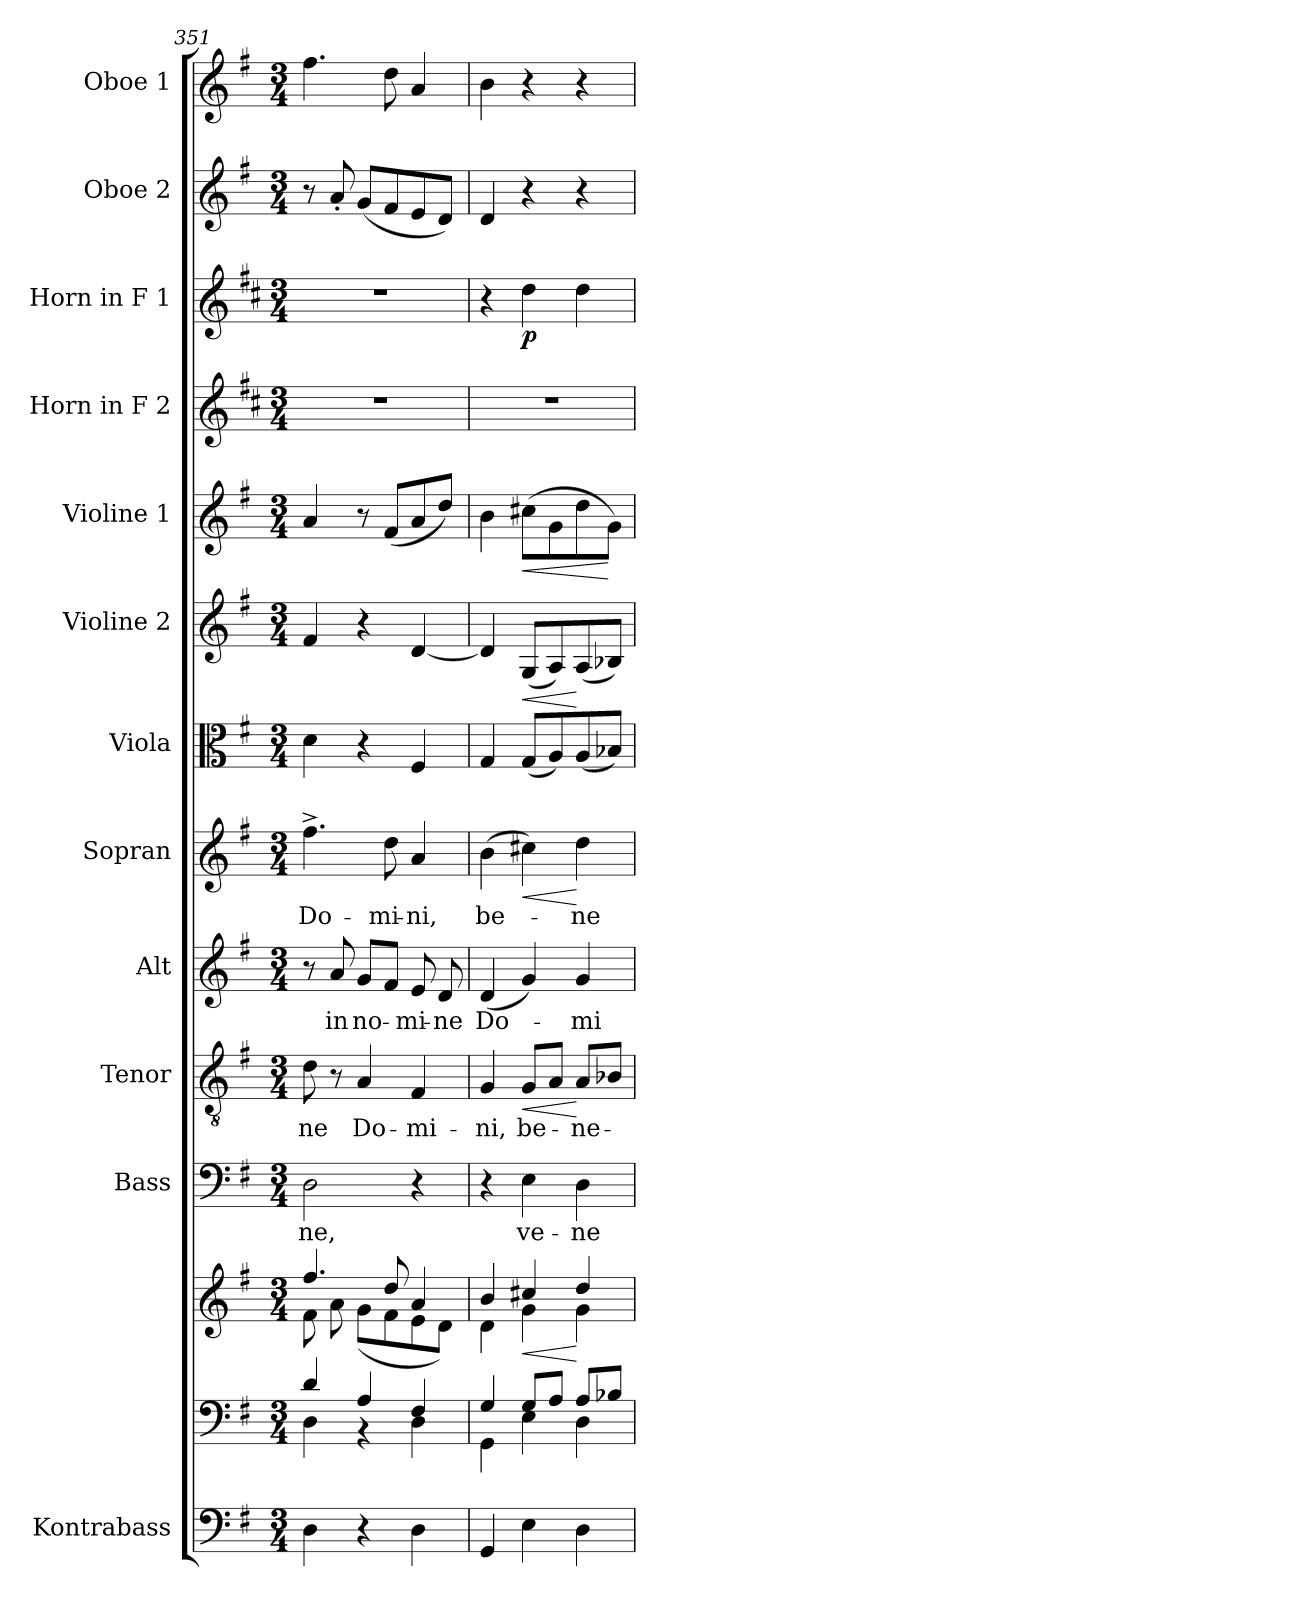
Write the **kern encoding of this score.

**kern	**kern	**kern	**dynam	**kern	**text	**kern	**text	**dynam	**kern	**text	**kern	**text	**dynam	**kern	**kern	**dynam	**kern	**dynam	**kern	**kern	**dynam	**kern	**kern
*part13	*part12	*part12	*part12	*part11	*part11	*part10	*part10	*part10	*part9	*part9	*part8	*part8	*part8	*part7	*part6	*part6	*part5	*part5	*part4	*part3	*part3	*part2	*part1
*staff14	*staff13	*staff12	*staff12/13	*staff11	*staff11	*staff10	*staff10	*staff10	*staff9	*staff9	*staff8	*staff8	*staff8	*staff7	*staff6	*staff6	*staff5	*staff5	*staff4	*staff3	*staff3	*staff2	*staff1
*I"Kontrabass	*	*	*	*I"Bass	*	*I"Tenor	*	*	*I"Alt	*	*I"Sopran	*	*	*I"Viola	*I"Violine 2	*	*I"Violine 1	*	*I"Horn in F 2	*I"Horn in F 1	*	*I"Oboe 2	*I"Oboe 1
*I'Kb.	*	*	*	*I'B.	*	*I'T.	*	*	*I'A.	*	*I'S.	*	*	*I'Vla.	*I'Vl. 2	*	*I'Vl. 1	*	*	*	*	*I'Ob. 2	*I'Ob. 1
*clefF4	*clefF4	*clefG2	*	*clefF4	*	*clefGv2	*	*	*clefG2	*	*clefG2	*	*	*clefC3	*clefG2	*	*clefG2	*	*clefG2	*clefG2	*	*clefG2	*clefG2
*ITrd7c12	*	*	*	*	*	*	*	*	*	*	*	*	*	*	*	*	*	*	*ITrd4c7	*ITrd4c7	*	*	*
*k[f#]	*k[f#]	*k[f#]	*	*k[f#]	*	*k[f#]	*	*	*k[f#]	*	*k[f#]	*	*	*k[f#]	*k[f#]	*	*k[f#]	*	*k[f#]	*k[f#]	*	*k[f#]	*k[f#]
*G:	*G:	*G:	*	*G:	*	*G:	*	*	*G:	*	*G:	*	*	*G:	*G:	*	*G:	*	*G:	*G:	*	*G:	*G:
*M3/4	*M3/4	*M3/4	*	*M3/4	*	*M3/4	*	*	*M3/4	*	*M3/4	*	*	*M3/4	*M3/4	*	*M3/4	*	*M3/4	*M3/4	*	*M3/4	*M3/4
=351	=351	=351	=351	=351	=351	=351	=351	=351	=351	=351	=351	=351	=351	=351	=351	=351	=351	=351	=351	=351	=351	=351	=351
*	*^	*^	*	*	*	*	*	*	*	*	*	*	*	*	*	*	*	*	*	*	*	*	*
!	!	!	!	!	!	!	!LO:LY:b	!	!LO:LY:b	!	!	!	!	!LO:LY:b	!	!	!	!	!	!	!	!	!	!	!
4DD\	4d!/	4D\	4.ff#!/	8f#!\	.	2D\	-ne,	8d\	-ne	.	8r	.	4.ff#^>\	Do-	.	4d\	4f#/	.	4a/	.	2.r	2.r	.	8r	4.ff#\
!	!	!	!	!	!	!	!	!	!	!	!	!LO:LY:b	!	!	!	!	!	!	!	!	!	!	!	!	!
.	.	.	.	8a!\	.	.	.	8r	.	.	8a/	in	.	.	.	.	.	.	.	.	.	.	.	8a'</	.
!	!	!	!	!	!	!	!	!	!LO:LY:b	!	!	!LO:LY:b	!	!	!	!	!	!	!	!	!	!	!	!	!
4r	4A!/	4r	.	(<8g!\L	.	.	.	4A/	Do-	.	8g/L	no-	.	.	.	4r	4r	.	8r	.	.	.	.	(<8g/L	.
!	!	!	!	!	!	!	!	!	!	!	!	!	!	!LO:LY:b	!	!	!	!	!	!	!	!	!	!	!
.	.	.	8dd!/	8f#!\	.	.	.	.	.	.	8f#/J	.	8dd\	-mi-	.	.	.	.	(<8f#/L	.	.	.	.	8f#/	8dd\
!	!	!	!	!	!	!	!	!	!LO:LY:b	!	!	!LO:LY:b	!	!LO:LY:b	!	!	!	!	!	!	!	!	!	!	!
4DD\	4F#!/	4D\	4a!/	8e!\	.	4r	.	4F#/	-mi-	.	8e/	-mi-	4a/	-ni,	.	4F#/	[4d/	.	8a/	.	.	.	.	8e/	4a/
!	!	!	!	!	!	!	!	!	!	!	!	!LO:LY:b	!	!	!	!	!	!	!	!	!	!	!	!	!
.	.	.	.	8d!\J)	.	.	.	.	.	.	8d/	-ne	.	.	.	.	.	.	8dd/J)	.	.	.	.	8d/J)	.
=352	=352	=352	=352	=352	=352	=352	=352	=352	=352	=352	=352	=352	=352	=352	=352	=352	=352	=352	=352	=352	=352	=352	=352	=352	=352
!	!	!	!	!	!	!	!	!	!LO:LY:b	!	!	!LO:LY:b	!	!LO:LY:b	!	!	!	!	!	!	!	!	!	!	!
4GGG/	4G!/	4GG\	4b!/	4d!\	.	4r	.	4G/	-ni,	.	(<4d/	Do-	(>4b\	be-	.	4G/	4d/]	.	4b\	.	2.r	4r	.	4d/	4b\
!	!	!	!	!	!LO:HP:b	!	!LO:LY:b	!	!LO:LY:b	!LO:HP:b	!	!	!	!	!LO:HP:b	!	!	!LO:HP:b	!	!LO:HP:b	!	!	!LO:DY:b	!	!
4EE\	8G!/L	4E\	4cc#X!/	4g!\	<	4E\	ve-	8G/L	be-	<	4g/)	.	4cc#X\)	.	<	(<8G/L	(<8G/L	<	(>8cc#X\L	<	.	4g\	p	4r	4r
.	8A!/J	.	.	.	.	.	.	8A/J	.	.	.	.	.	.	.	8A/)	8A/)	.	8g\	.	.	.	.	.	.
!	!	!	!	!	!	!	!LO:LY:b	!	!LO:LY:b	!	!	!LO:LY:b	!	!LO:LY:b	!	!	!	!	!	!	!	!	!	!	!
4DD\	8A!/L	4D\	4dd!/	4g!\	[	4D\	-ne-	8A/L	-ne-	[	4g/	-mi-	4dd\	-ne-	[	(<8A/	(<8A/	[	8dd\	.	.	4g\	.	4r	4r
.	8B-X!/J	.	.	.	.	.	.	8B-X/J	.	.	.	.	.	.	.	8B-X/J)	8B-X/J)	.	8g\J)	[	.	.	.	.	.
*	*v	*v	*	*	*	*	*	*	*	*	*	*	*	*	*	*	*	*	*	*	*	*	*	*	*
*	*	*v	*v	*	*	*	*	*	*	*	*	*	*	*	*	*	*	*	*	*	*	*	*	*
=	=	=	=	=	=	=	=	=	=	=	=	=	=	=	=	=	=	=	=	=	=	=	=
*-	*-	*-	*-	*-	*-	*-	*-	*-	*-	*-	*-	*-	*-	*-	*-	*-	*-	*-	*-	*-	*-	*-	*-
